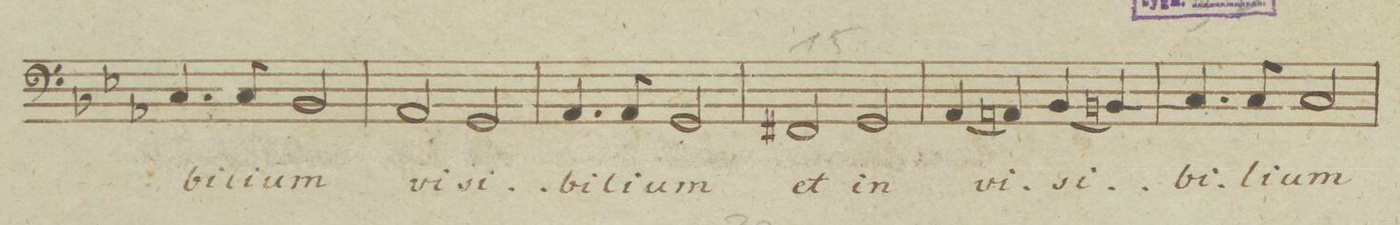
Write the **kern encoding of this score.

**kern	**text	**dynam
*I"Basso	*	*
*clefF4	*	*
*k[b-e-a-]	*	*
*met(c)	*	*
*M4/4	*	*
4.C/	-bi-	.
8C/	-li-	.
2BB-/	-um	.
=13	=13	=13
2AA-/	vi-	.
2GG/	-si-	.
=14	=14	=14
4.AA-/	-bi-	.
8AA-/	-li-	.
2GG/	-um	.
=15	=15	=15
2FF#X/	et	.
2GG/	in	.
=16	=16	=16
(4AA-/	vi-	.
4AAn/)	-si-	.
(4BB-/	-si-	.
4BBn/)	.	.
=17	=17	=17
4.C/	-bi-	.
8C/	-li-	.
2C/	-um	.
=18	=18	=18
*-	*-	*-
